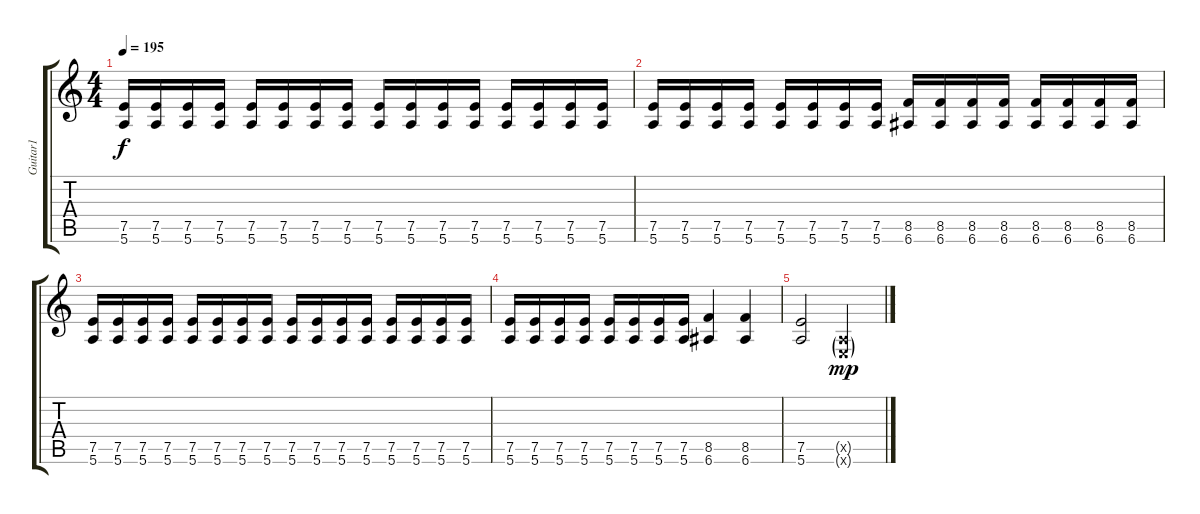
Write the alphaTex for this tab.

\track ("Guitar1" "Guitar1") {instrument distortionguitar}
\staff {score tabs}
\tuning (E4 B3 G3 D3 A2 E2) {hide}
\ts (4 4)
\tempo 195
\clef g2
\ks c
(7.5 5.6).16{dy f} (7.5 5.6).16 (7.5 5.6).16 (7.5 5.6).16 (7.5 5.6).16 (7.5 5.6).16 (7.5 5.6).16 (7.5 5.6).16 (7.5 5.6).16 (7.5 5.6).16 (7.5 5.6).16 (7.5 5.6).16 (7.5 5.6).16 (7.5 5.6).16 (7.5 5.6).16 (7.5 5.6).16 |
(7.5 5.6).16 (7.5 5.6).16 (7.5 5.6).16 (7.5 5.6).16 (7.5 5.6).16 (7.5 5.6).16 (7.5 5.6).16 (7.5 5.6).16 (8.5 6.6).16 (8.5 6.6).16 (8.5 6.6).16 (8.5 6.6).16 (8.5 6.6).16 (8.5 6.6).16 (8.5 6.6).16 (8.5 6.6).16 |
(7.5 5.6).16 (7.5 5.6).16 (7.5 5.6).16 (7.5 5.6).16 (7.5 5.6).16 (7.5 5.6).16 (7.5 5.6).16 (7.5 5.6).16 (7.5 5.6).16 (7.5 5.6).16 (7.5 5.6).16 (7.5 5.6).16 (7.5 5.6).16 (7.5 5.6).16 (7.5 5.6).16 (7.5 5.6).16 |
(7.5 5.6).16 (7.5 5.6).16 (7.5 5.6).16 (7.5 5.6).16 (7.5 5.6).16 (7.5 5.6).16 (7.5 5.6).16 (7.5 5.6).16 (8.5 6.6).4 (8.5 6.6).4 |
(7.5 5.6).2 (0.5{g x} 0.6{g x}).2{dy mp}
